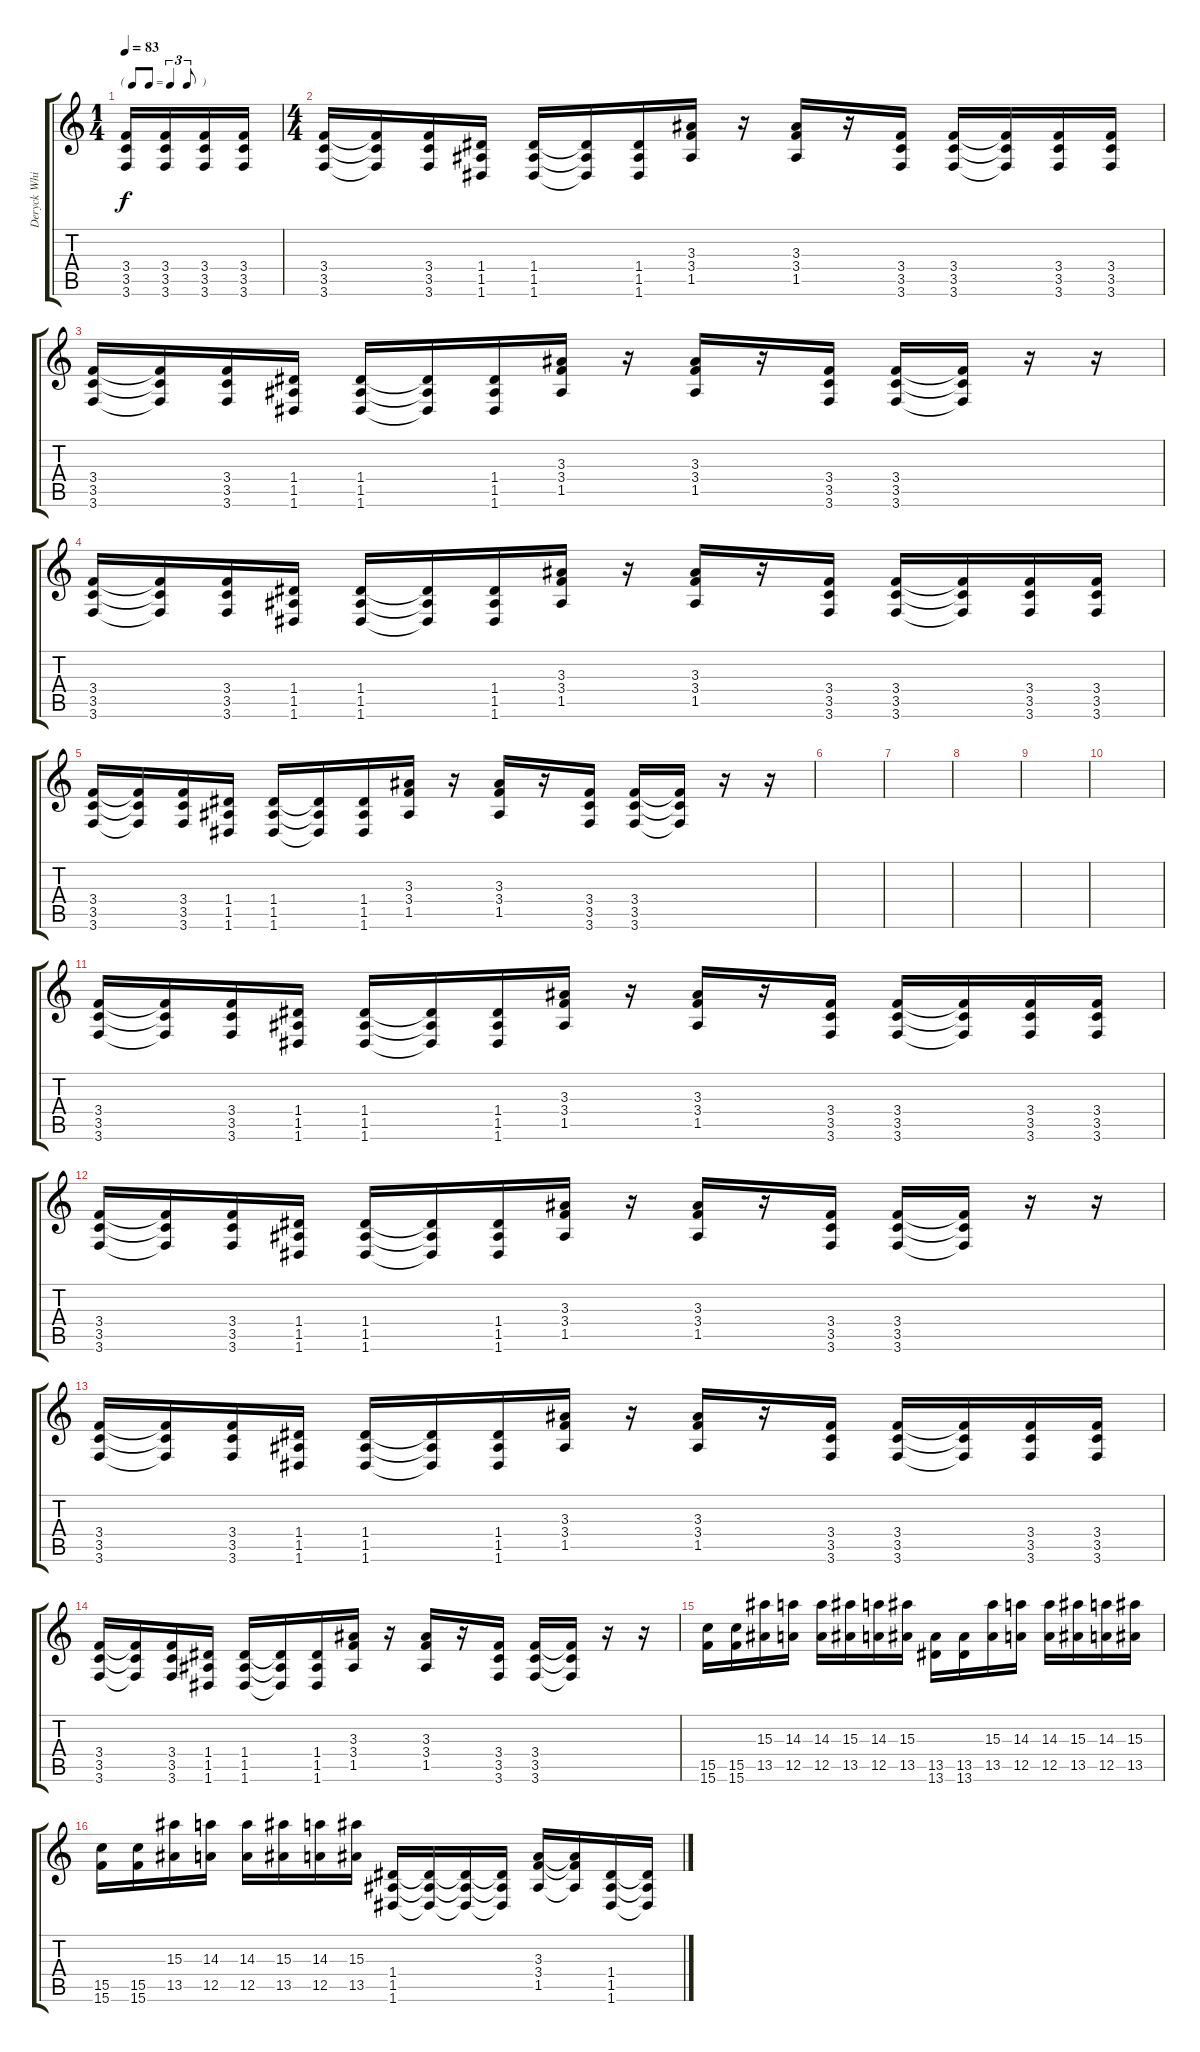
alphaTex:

\track ("Deryck Whibley" "Deryck Whi") {instrument distortionguitar}
\staff {score tabs}
\tuning (E4 B3 G3 D3 A2 D2) {hide}
\ts (1 4)
\tf triplet8th
\tempo 83
\clef g2
\ks c
(3.4 3.5 3.6).16{dy f instrument electricguitarmuted} (3.4 3.5 3.6).16 (3.4 3.5 3.6).16 (3.4 3.5 3.6).16 |
\ts (4 4)
(3.4 3.5 3.6).16{instrument distortionguitar} (3.4{t} 3.5{t} 3.6{t}).16 (3.4 3.5 3.6).16 (1.4 1.5 1.6).16 (1.4 1.5 1.6).16 (1.4{t} 1.5{t} 1.6{t}).16 (1.4 1.5 1.6).16 (3.3 3.4 1.5).16 r.16 (3.3 3.4 1.5).16 r.16 (3.4 3.5 3.6).16 (3.4 3.5 3.6).16 (3.4{t} 3.5{t} 3.6{t}).16 (3.4 3.5 3.6).16 (3.4 3.5 3.6).16 |
(3.4 3.5 3.6).16 (3.4{t} 3.5{t} 3.6{t}).16 (3.4 3.5 3.6).16 (1.4 1.5 1.6).16 (1.4 1.5 1.6).16 (1.4{t} 1.5{t} 1.6{t}).16 (1.4 1.5 1.6).16 (3.3 3.4 1.5).16 r.16 (3.3 3.4 1.5).16 r.16 (3.4 3.5 3.6).16 (3.4 3.5 3.6).16 (3.4{t} 3.5{t} 3.6{t}).16 r.16 r.16 |
(3.4 3.5 3.6).16 (3.4{t} 3.5{t} 3.6{t}).16 (3.4 3.5 3.6).16 (1.4 1.5 1.6).16 (1.4 1.5 1.6).16 (1.4{t} 1.5{t} 1.6{t}).16 (1.4 1.5 1.6).16 (3.3 3.4 1.5).16 r.16 (3.3 3.4 1.5).16 r.16 (3.4 3.5 3.6).16 (3.4 3.5 3.6).16 (3.4{t} 3.5{t} 3.6{t}).16 (3.4 3.5 3.6).16 (3.4 3.5 3.6).16 |
(3.4 3.5 3.6).16 (3.4{t} 3.5{t} 3.6{t}).16 (3.4 3.5 3.6).16 (1.4 1.5 1.6).16 (1.4 1.5 1.6).16 (1.4{t} 1.5{t} 1.6{t}).16 (1.4 1.5 1.6).16 (3.3 3.4 1.5).16 r.16 (3.3 3.4 1.5).16 r.16 (3.4 3.5 3.6).16 (3.4 3.5 3.6).16 (3.4{t} 3.5{t} 3.6{t}).16 r.16 r.16 |
|
|
|
|
|
(3.4 3.5 3.6).16{instrument distortionguitar} (3.4{t} 3.5{t} 3.6{t}).16 (3.4 3.5 3.6).16 (1.4 1.5 1.6).16 (1.4 1.5 1.6).16 (1.4{t} 1.5{t} 1.6{t}).16 (1.4 1.5 1.6).16 (3.3 3.4 1.5).16 r.16 (3.3 3.4 1.5).16 r.16 (3.4 3.5 3.6).16 (3.4 3.5 3.6).16 (3.4{t} 3.5{t} 3.6{t}).16 (3.4 3.5 3.6).16 (3.4 3.5 3.6).16 |
(3.4 3.5 3.6).16 (3.4{t} 3.5{t} 3.6{t}).16 (3.4 3.5 3.6).16 (1.4 1.5 1.6).16 (1.4 1.5 1.6).16 (1.4{t} 1.5{t} 1.6{t}).16 (1.4 1.5 1.6).16 (3.3 3.4 1.5).16 r.16 (3.3 3.4 1.5).16 r.16 (3.4 3.5 3.6).16 (3.4 3.5 3.6).16 (3.4{t} 3.5{t} 3.6{t}).16 r.16 r.16 |
(3.4 3.5 3.6).16 (3.4{t} 3.5{t} 3.6{t}).16 (3.4 3.5 3.6).16 (1.4 1.5 1.6).16 (1.4 1.5 1.6).16 (1.4{t} 1.5{t} 1.6{t}).16 (1.4 1.5 1.6).16 (3.3 3.4 1.5).16 r.16 (3.3 3.4 1.5).16 r.16 (3.4 3.5 3.6).16 (3.4 3.5 3.6).16 (3.4{t} 3.5{t} 3.6{t}).16 (3.4 3.5 3.6).16 (3.4 3.5 3.6).16 |
(3.4 3.5 3.6).16 (3.4{t} 3.5{t} 3.6{t}).16 (3.4 3.5 3.6).16 (1.4 1.5 1.6).16 (1.4 1.5 1.6).16 (1.4{t} 1.5{t} 1.6{t}).16 (1.4 1.5 1.6).16 (3.3 3.4 1.5).16 r.16 (3.3 3.4 1.5).16 r.16 (3.4 3.5 3.6).16 (3.4 3.5 3.6).16 (3.4{t} 3.5{t} 3.6{t}).16 r.16 r.16 |
(15.5 15.6).16{volume 8} (15.5 15.6).16 (15.3 13.5).16 (14.3 12.5).16 (14.3 12.5).16 (15.3 13.5).16 (14.3 12.5).16 (15.3 13.5).16 (13.5 13.6).16 (13.5 13.6).16 (15.3 13.5).16 (14.3 12.5).16 (14.3 12.5).16 (15.3 13.5).16 (14.3 12.5).16 (15.3 13.5).16 |
(15.5 15.6).16 (15.5 15.6).16 (15.3 13.5).16 (14.3 12.5).16 (14.3 12.5).16 (15.3 13.5).16 (14.3 12.5).16 (15.3 13.5).16 (1.4 1.5 1.6).16 (1.4{t} 1.5{t} 1.6{t}).16 (1.4{t} 1.5{t} 1.6{t}).16 (1.4{t} 1.5{t} 1.6{t}).16 (3.3 3.4 1.5).16 (3.3{t} 3.4{t} 1.5{t}).16 (1.4 1.5 1.6).16 (1.4{t} 1.5{t} 1.6{t}).16
